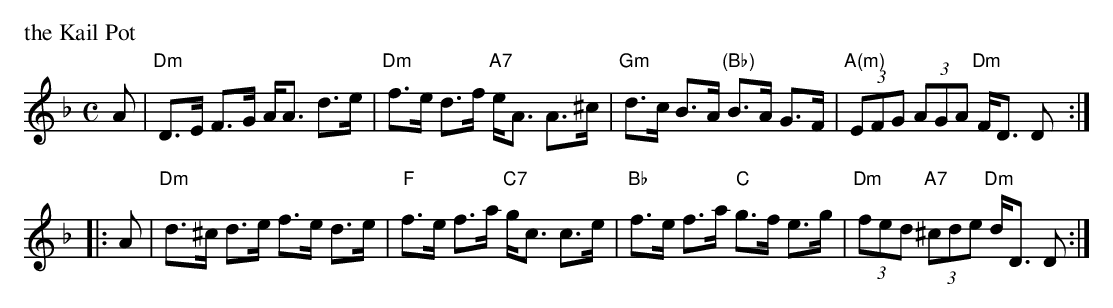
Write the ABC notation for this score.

X:1
P: the Kail Pot
M: C
L: 1/8
K: Dm
A \
| "Dm"D>E F>G A<A d>e | "Dm"f>e d>f "A7"e<A A>^c \
| "Gm"d>c B>A "(Bb)"B>A G>F | "A(m)"(3EFG (3AGA "Dm"F<D D :|
|: A \
| "Dm"d>^c d>e f>e d>e | "F"f>e f>a "C7"g<c c>e \
| "Bb"f>e f>a "C"g>f e>g | "Dm"(3fed "A7"(3^cde "Dm"d<D D :|
